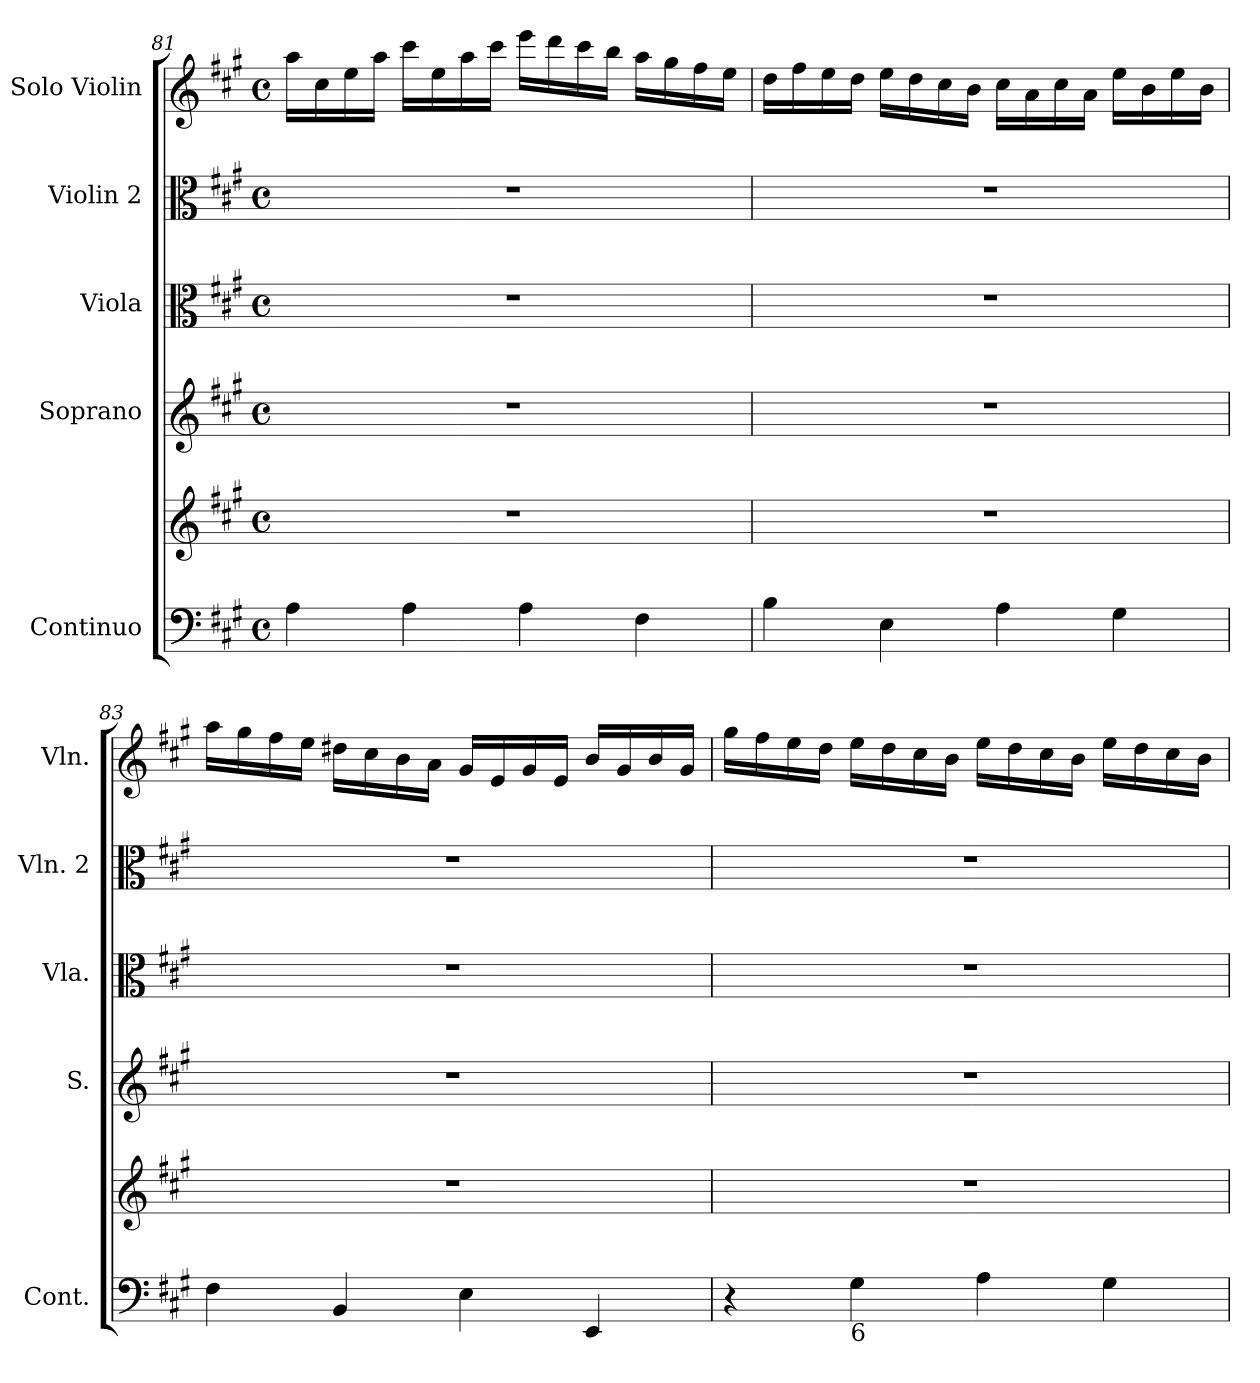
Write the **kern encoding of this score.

**kern	**kern	**kern	**kern	**kern	**kern
*part5	*part5	*part4	*part3	*part2	*part1
*staff6	*staff5	*staff4	*staff3	*staff2	*staff1
*I"Continuo	*	*I"Soprano	*I"Viola	*I"Violin 2	*I"Solo Violin
*I'Cont.	*	*I'S.	*I'Vla.	*I'Vln. 2	*I'Vln.
*clefF4	*clefG2	*clefG2	*clefC3	*clefC3	*clefG2
*k[f#c#g#]	*k[f#c#g#]	*k[f#c#g#]	*k[f#c#g#]	*k[f#c#g#]	*k[f#c#g#]
*A:	*A:	*A:	*A:	*A:	*A:
*M4/4	*M4/4	*M4/4	*M4/4	*M4/4	*M4/4
*met(c)	*met(c)	*met(c)	*met(c)	*met(c)	*met(c)
=81	=81	=81	=81	=81	=81
4Ai\	1r	1r	1r	1r	16aai\LL
.	.	.	.	.	16cc#i\
.	.	.	.	.	16eei\
.	.	.	.	.	16aai\JJ
4Ai\	.	.	.	.	16ccc#i\LL
.	.	.	.	.	16eei\
.	.	.	.	.	16aai\
.	.	.	.	.	16ccc#i\JJ
4Ai\	.	.	.	.	16eeei\LL
.	.	.	.	.	16dddi\
.	.	.	.	.	16ccc#i\
.	.	.	.	.	16bbi\JJ
4F#i\	.	.	.	.	16aai\LL
.	.	.	.	.	16gg#i\
.	.	.	.	.	16ff#i\
.	.	.	.	.	16eei\JJ
!!LO:LB:g=z
=82	=82	=82	=82	=82	=82
4Bi\	1r	1r	1r	1r	16ddi\LL
.	.	.	.	.	16ff#i\
.	.	.	.	.	16eei\
.	.	.	.	.	16ddi\JJ
4Ei\	.	.	.	.	16eei\LL
.	.	.	.	.	16ddi\
.	.	.	.	.	16cc#i\
.	.	.	.	.	16bi\JJ
4Ai\	.	.	.	.	16cc#i\LL
.	.	.	.	.	16ai\
.	.	.	.	.	16cc#i\
.	.	.	.	.	16ai\JJ
4G#i\	.	.	.	.	16eei\LL
.	.	.	.	.	16bi\
.	.	.	.	.	16eei\
.	.	.	.	.	16bi\JJ
=83	=83	=83	=83	=83	=83
4F#i\	1r	1r	1r	1r	16aai\LL
.	.	.	.	.	16gg#i\
.	.	.	.	.	16ff#i\
.	.	.	.	.	16eei\JJ
4BBi/	.	.	.	.	16dd#Xi\LL
.	.	.	.	.	16cc#i\
.	.	.	.	.	16bi\
.	.	.	.	.	16ai\JJ
4Ei\	.	.	.	.	16g#i/LL
.	.	.	.	.	16ei/
.	.	.	.	.	16g#i/
.	.	.	.	.	16ei/JJ
4EEi/	.	.	.	.	16bi/LL
.	.	.	.	.	16g#i/
.	.	.	.	.	16bi/
.	.	.	.	.	16g#i/JJ
=84	=84	=84	=84	=84	=84
4r	1r	1r	1r	1r	16gg#i\LL
.	.	.	.	.	16ff#i\
.	.	.	.	.	16eei\
.	.	.	.	.	16ddi\JJ
!LO:TX:b:t=6	!	!	!	!	!
4G#i\	.	.	.	.	16eei\LL
.	.	.	.	.	16ddi\
.	.	.	.	.	16cc#i\
.	.	.	.	.	16bi\JJ
4Ai\	.	.	.	.	16eei\LL
.	.	.	.	.	16ddi\
.	.	.	.	.	16cc#i\
.	.	.	.	.	16bi\JJ
4G#i\	.	.	.	.	16eei\LL
.	.	.	.	.	16ddi\
.	.	.	.	.	16cc#i\
.	.	.	.	.	16bi\JJ
=	=	=	=	=	=
*-	*-	*-	*-	*-	*-
